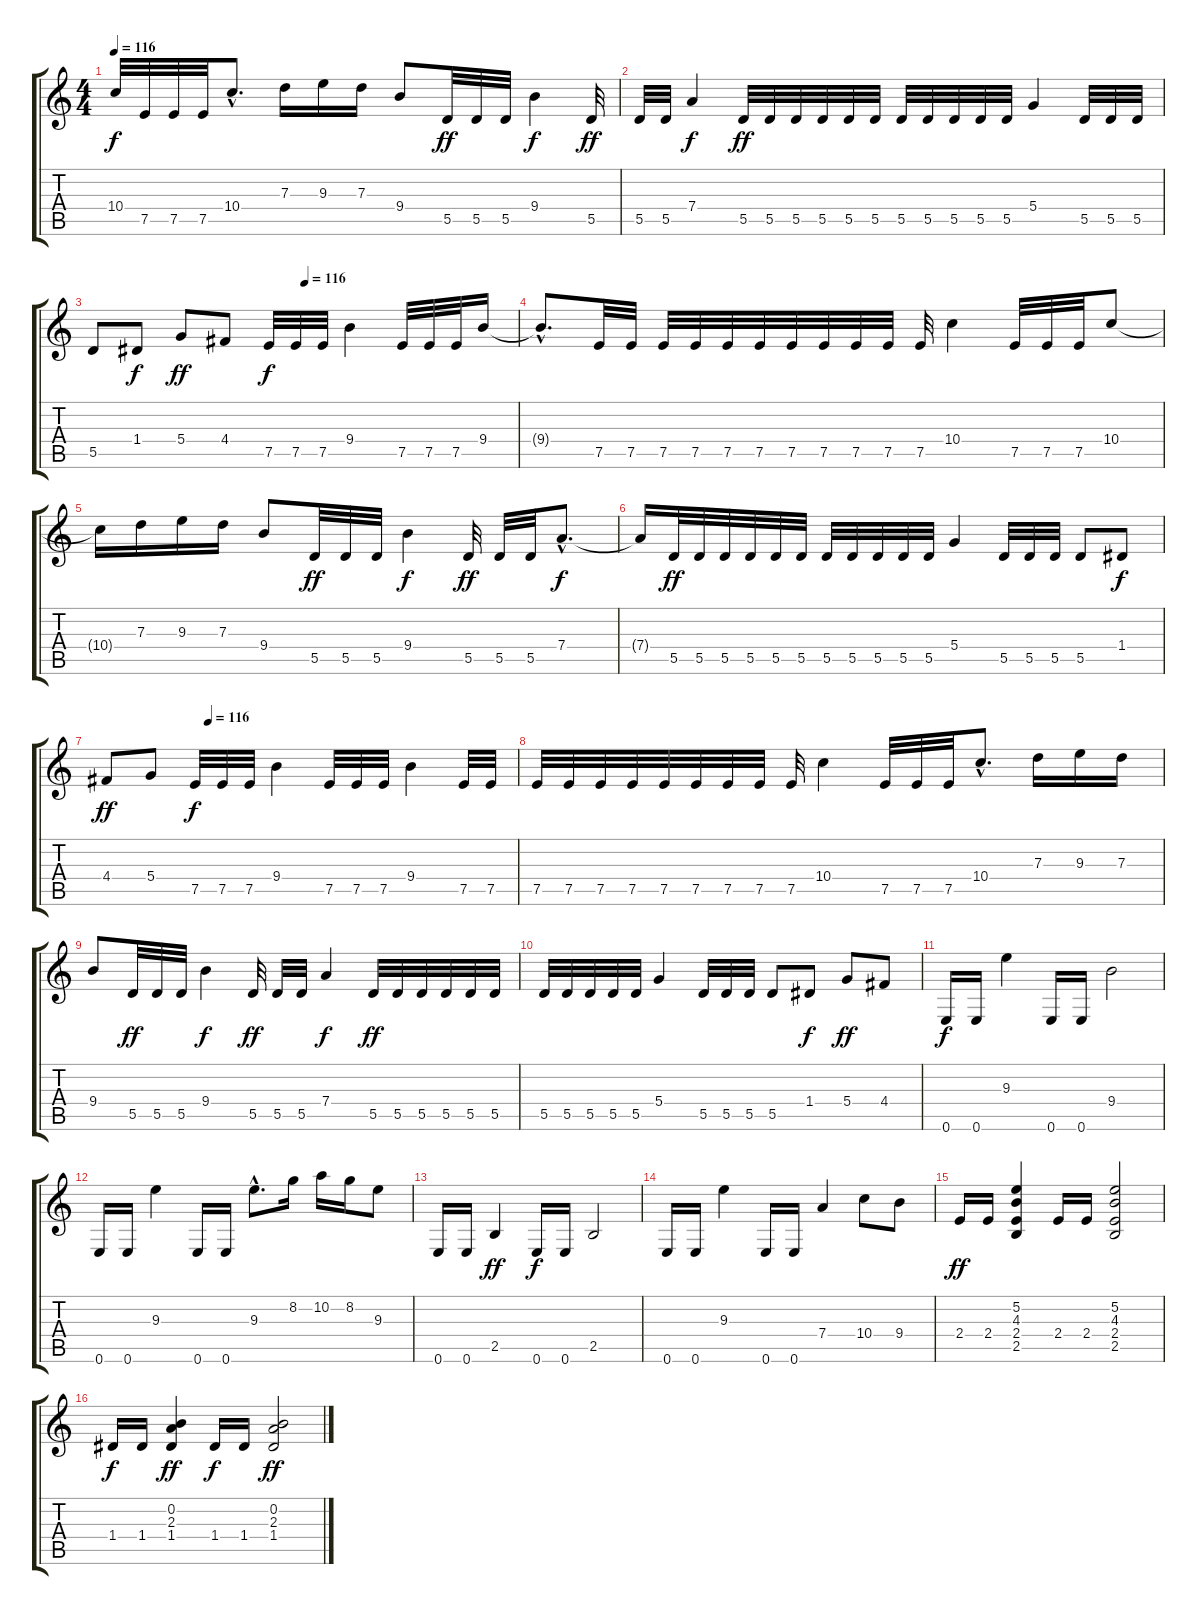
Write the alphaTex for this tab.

\track "" {instrument overdrivenguitar}
\staff {score tabs}
\tuning (E4 B3 G3 D3 A2 E2) {hide}
\ts (4 4)
\tempo 116
\clef g2
\ks c
10.4{t}.32{dy f} 7.5.32 7.5.32 7.5.32 10.4{hac}.8{d} 7.3.16 9.3.16 7.3.16 9.4.8 5.5.32{dy ff} 5.5.32 5.5.32 9.4.4{dy f} 5.5.32{dy ff} |
5.5.32 5.5.32 7.4.4{dy f} 5.5.32{dy ff} 5.5.32 5.5.32 5.5.32 5.5.32 5.5.32 5.5.32 5.5.32 5.5.32 5.5.32 5.5.32 5.4.4 5.5.32 5.5.32 5.5.32 |
\tempo (116 0.5)
5.5.8 1.4.8{dy f} 5.4.8{dy ff} 4.4.8 7.5.32{dy f} 7.5.32 7.5.32 9.4.4 7.5.32 7.5.32 7.5.32 9.4.16 |
9.4{hac t}.8{d} 7.5.32 7.5.32 7.5.32 7.5.32 7.5.32 7.5.32 7.5.32 7.5.32 7.5.32 7.5.32 7.5.32 10.4.4 7.5.32 7.5.32 7.5.32 10.4.8 |
10.4{t}.16 7.3.16 9.3.16 7.3.16 9.4.8 5.5.32{dy ff} 5.5.32 5.5.32 9.4.4{dy f} 5.5.32{dy ff} 5.5.32 5.5.32 7.4{hac}.8{d dy f} |
7.4{t}.16 5.5.32{dy ff} 5.5.32 5.5.32 5.5.32 5.5.32 5.5.32 5.5.32 5.5.32 5.5.32 5.5.32 5.5.32 5.4.4 5.5.32 5.5.32 5.5.32 5.5.8 1.4.8{dy f} |
\tempo (116 0.25)
4.4.8{dy ff} 5.4.8 7.5.32{dy f} 7.5.32 7.5.32 9.4.4 7.5.32 7.5.32 7.5.32 9.4.4 7.5.32 7.5.32 |
7.5.32 7.5.32 7.5.32 7.5.32 7.5.32 7.5.32 7.5.32 7.5.32 7.5.32 10.4.4 7.5.32 7.5.32 7.5.32 10.4{hac}.8{d} 7.3.16 9.3.16 7.3.16 |
9.4.8 5.5.32{dy ff} 5.5.32 5.5.32 9.4.4{dy f} 5.5.32{dy ff} 5.5.32 5.5.32 7.4.4{dy f} 5.5.32{dy ff} 5.5.32 5.5.32 5.5.32 5.5.32 5.5.32 |
5.5.32 5.5.32 5.5.32 5.5.32 5.5.32 5.4.4 5.5.32 5.5.32 5.5.32 5.5.8 1.4.8{dy f} 5.4.8{dy ff} 4.4.8 |
0.6.16{dy f} 0.6.16 9.3.4 0.6.16 0.6.16 9.4.2 |
0.6.16 0.6.16 9.3.4 0.6.16 0.6.16 9.3{hac}.8{d} 8.2.16 10.2.16 8.2.16 9.3.8 |
0.6.16 0.6.16 2.5.4{dy ff} 0.6.16{dy f} 0.6.16 2.5.2 |
0.6.16 0.6.16 9.3.4 0.6.16 0.6.16 7.4.4 10.4.8 9.4.8 |
2.4.16{dy ff} 2.4.16 (5.2 4.3 2.4 2.5).4 2.4.16 2.4.16 (5.2 4.3 2.4 2.5).2 |
1.4.16{dy f} 1.4.16 (0.2 2.3 1.4).4{dy ff} 1.4.16{dy f} 1.4.16 (0.2 2.3 1.4).2{dy ff}
